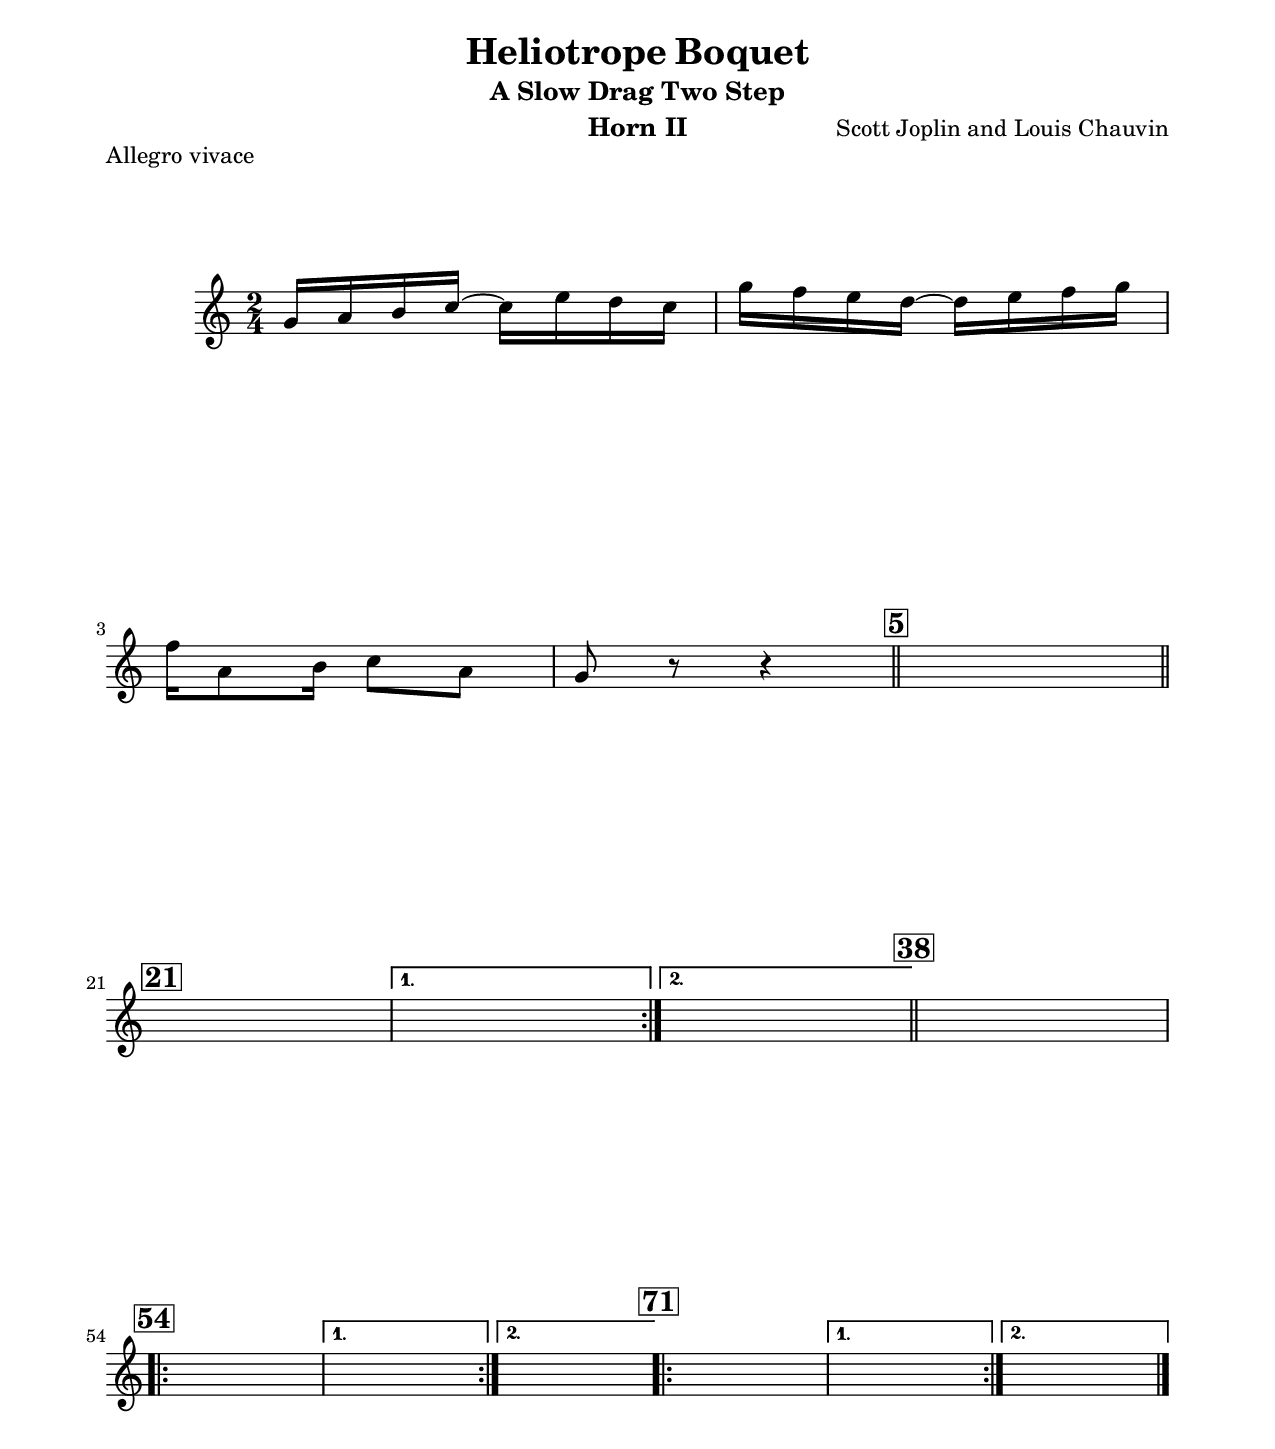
\version "2.22.2"

\include "defs.lyi"
\version "2.22.2"

\include "defs.lyi"

hornTwoDynamics =
{
  s2*4 |
  % 5
  s2*16 |

  \repeat volta 2
  {
    % 21
    s2*15 |
  }
  \alternative
  {
    {
      s2 |
    }
    {
      s2 |
    }
  }

  % 38
  s2*16 |

  \repeat volta 2
  {
    % 54
    s2*15 |
  }
  \alternative
  {
    {
      s2 |
    }
    {
      s2 |
    }
  }

  \repeat volta 2
  {
    % 71
    s2*15 |
  }
  \alternative
  {
    {
      s2 |
    }
    {
      s2 |
    }
  }
}


hornTwoCues =
{
  \time 2/4
  \key g \major

  s2*87 |
}


hornTwoNotCues =
{
  \time 2/4
  \key g \major

  s2*87 |
}


hornTwoNotes =
{
  d16 e fis g~g b a g |
  d'16 c b a~a b c d |
  c16 e,8 fis16 g8 e |
  d8 r r4 |

  % 5
  s2*16 |

  \repeat volta 2
  {
    % 21
    s2*15 |
  }
  \alternative
  {
    {
      s2 |
    }
    {
      s2 |
    }
  }

  % 38
  s2*16 |

  \repeat volta 2
  {
    % 54
    s2*15 |
  }
  \alternative
  {
    {
      s2 |
    }
    {
      s2 |
    }
  }

  \repeat volta 2
  {
    % 71
    s2*15 |
  }
  \alternative
  {
    {
      s2 |
    }
    {
      s2 |
    }
  }
}

hornTwoScore = \transpose c bes \relative c' { << \hornTwoNotes \hornTwoNotCues \hornTwoDynamics >> }
hornFTwoScore = \transpose f bes \relative c' { << \hornTwoNotes \hornTwoNotCues \hornTwoDynamics >> }
hornFTwoPart  = \transpose f bes \relative c' { << \hornTwoNotes \hornTwoCues    \hornTwoDynamics >> }


instrument = "Horn II"

notes = \hornFTwoPart

\include "Part.lyi"
